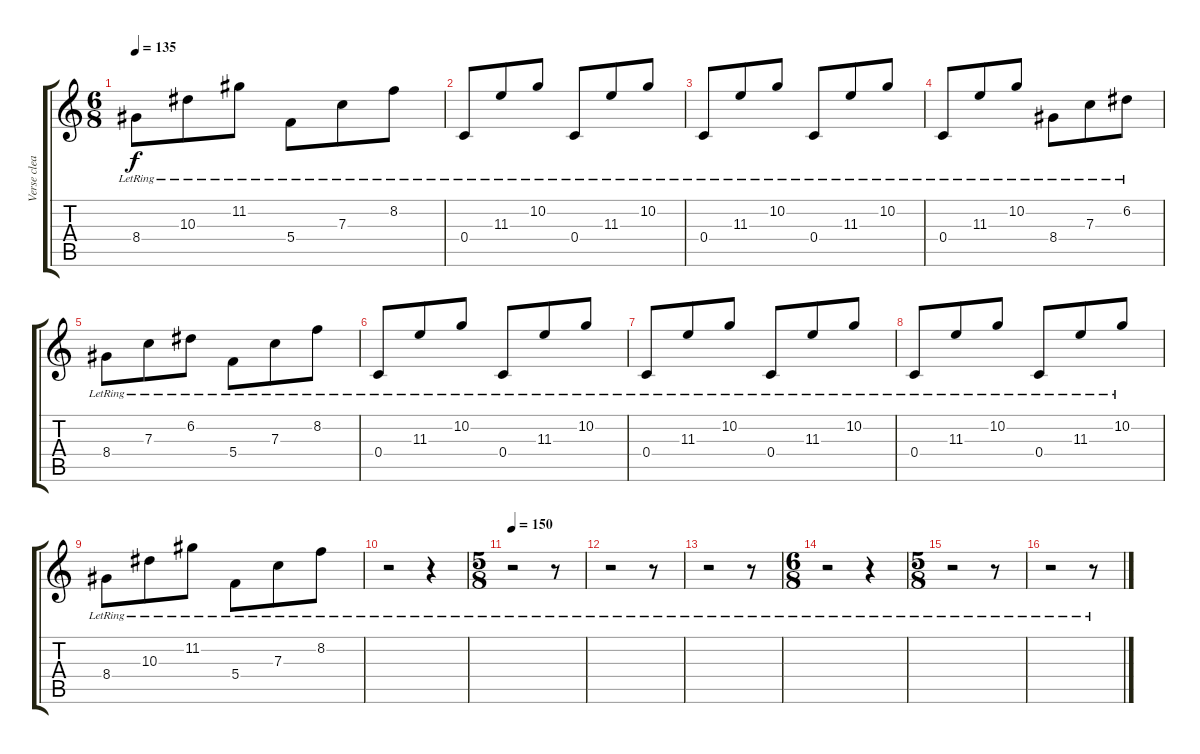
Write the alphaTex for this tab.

\track ("Verse clean 2" "Verse clea") {instrument electricguitarclean}
\staff {score tabs}
\tuning (D4 A3 F3 C3 G2 C2) {hide}
\ts (6 8)
\tempo 135
\clef g2
\ks c
8.4{lr}.8{dy f} 10.3{lr}.8 11.2{lr}.8 5.4{lr}.8 7.3{lr}.8 8.2{lr}.8 |
0.4{lr}.8 11.3{lr}.8 10.2{lr}.8 0.4{lr}.8 11.3{lr}.8 10.2{lr}.8 |
0.4{lr}.8 11.3{lr}.8 10.2{lr}.8 0.4{lr}.8 11.3{lr}.8 10.2{lr}.8 |
0.4{lr}.8 11.3{lr}.8 10.2{lr}.8 8.4{lr}.8 7.3{lr}.8 6.2{lr}.8 |
8.4{lr}.8 7.3{lr}.8 6.2{lr}.8 5.4{lr}.8 7.3{lr}.8 8.2{lr}.8 |
0.4{lr}.8 11.3{lr}.8 10.2{lr}.8 0.4{lr}.8 11.3{lr}.8 10.2{lr}.8 |
0.4{lr}.8 11.3{lr}.8 10.2{lr}.8 0.4{lr}.8 11.3{lr}.8 10.2{lr}.8 |
0.4{lr}.8 11.3{lr}.8 10.2{lr}.8 0.4{lr}.8 11.3{lr}.8 10.2{lr}.8 |
8.4{lr}.8 10.3{lr}.8 11.2{lr}.8 5.4{lr}.8 7.3{lr}.8 8.2{lr}.8 |
r.2 r.4 |
\ts (5 8)
\tempo 150
r.2 r.8 |
r.2 r.8 |
r.2 r.8 |
\ts (6 8)
r.2 r.4 |
\ts (5 8)
r.2 r.8 |
r.2 r.8
